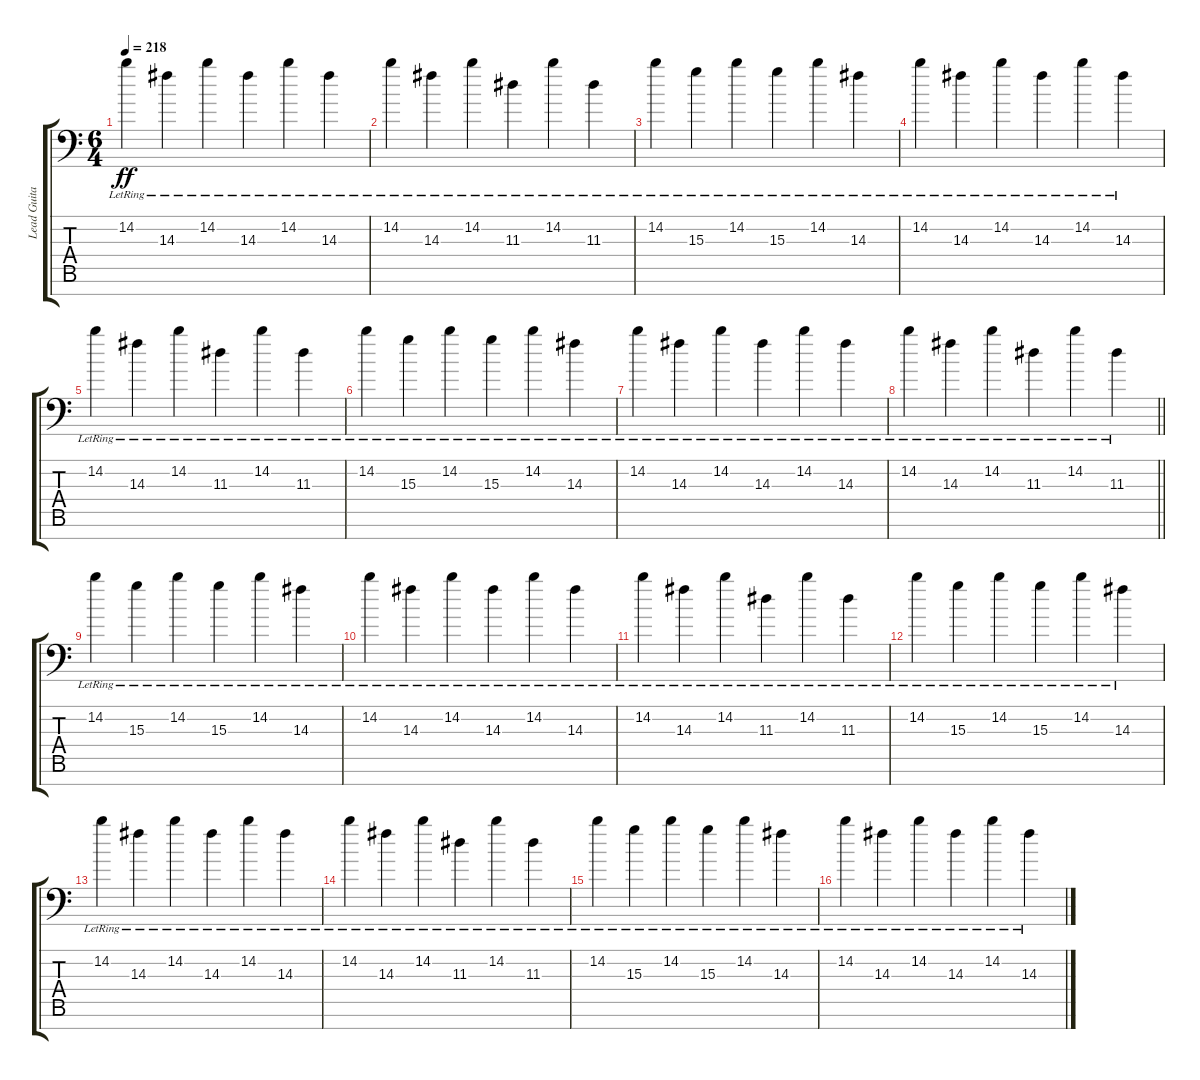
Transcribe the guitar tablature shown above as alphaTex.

\track ("Lead Guitar #1" "Lead Guita") {instrument electricguitarjazz}
\staff {score tabs}
\tuning (D4 A3 E3 D3 A2 E2 A1) {hide}
\ts (6 4)
\tempo 218
\clef f4
\ks c
14.2{lr}.4{dy ff} 14.3{lr}.4 14.2{lr}.4 14.3{lr}.4 14.2{lr}.4 14.3{lr}.4 |
14.2{lr}.4 14.3{lr}.4 14.2{lr}.4 11.3{lr}.4 14.2{lr}.4 11.3{lr}.4 |
14.2{lr}.4 15.3{lr}.4 14.2{lr}.4 15.3{lr}.4 14.2{lr}.4 14.3{lr}.4 |
14.2{lr}.4 14.3{lr}.4 14.2{lr}.4 14.3{lr}.4 14.2{lr}.4 14.3{lr}.4 |
14.2{lr}.4 14.3{lr}.4 14.2{lr}.4 11.3{lr}.4 14.2{lr}.4 11.3{lr}.4 |
14.2{lr}.4 15.3{lr}.4 14.2{lr}.4{volume 7} 15.3{lr}.4 14.2{lr}.4 14.3{lr}.4 |
14.2{lr}.4 14.3{lr}.4 14.2{lr}.4 14.3{lr}.4 14.2{lr}.4 14.3{lr}.4 |
\barLineRight lightlight
14.2{lr}.4 14.3{lr}.4 14.2{lr}.4 11.3{lr}.4 14.2{lr}.4 11.3{lr}.4 |
\section ("" "")
14.2{lr}.4 15.3{lr}.4 14.2{lr}.4 15.3{lr}.4 14.2{lr}.4 14.3{lr}.4 |
14.2{lr}.4 14.3{lr}.4 14.2{lr}.4 14.3{lr}.4 14.2{lr}.4 14.3{lr}.4 |
14.2{lr}.4 14.3{lr}.4 14.2{lr}.4 11.3{lr}.4 14.2{lr}.4 11.3{lr}.4 |
14.2{lr}.4 15.3{lr}.4 14.2{lr}.4 15.3{lr}.4 14.2{lr}.4 14.3{lr}.4 |
14.2{lr}.4 14.3{lr}.4 14.2{lr}.4 14.3{lr}.4 14.2{lr}.4 14.3{lr}.4 |
14.2{lr}.4 14.3{lr}.4 14.2{lr}.4 11.3{lr}.4 14.2{lr}.4 11.3{lr}.4 |
14.2{lr}.4 15.3{lr}.4 14.2{lr}.4 15.3{lr}.4 14.2{lr}.4 14.3{lr}.4 |
14.2{lr}.4 14.3{lr}.4 14.2{lr}.4 14.3{lr}.4 14.2{lr}.4 14.3{lr}.4
